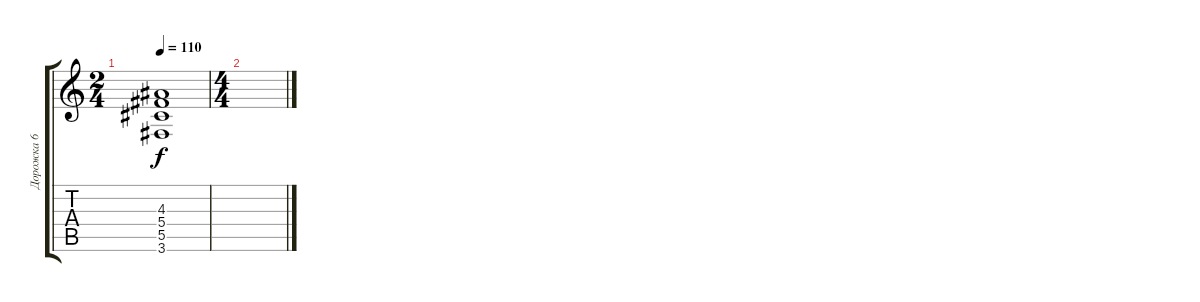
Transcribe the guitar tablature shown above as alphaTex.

\track ("Дорожка 6" "Дорожка 6") {instrument acousticguitarsteel}
\staff {score tabs}
\tuning (Eb4 Bb3 Gb3 Db3 Ab2 Eb2) {hide}
\ts (2 4)
\tempo 110
\clef g2
\ks c
(4.3{t} 5.4{t} 5.5{t} 3.6{t}).1{dy f} |
\ts (4 4)
